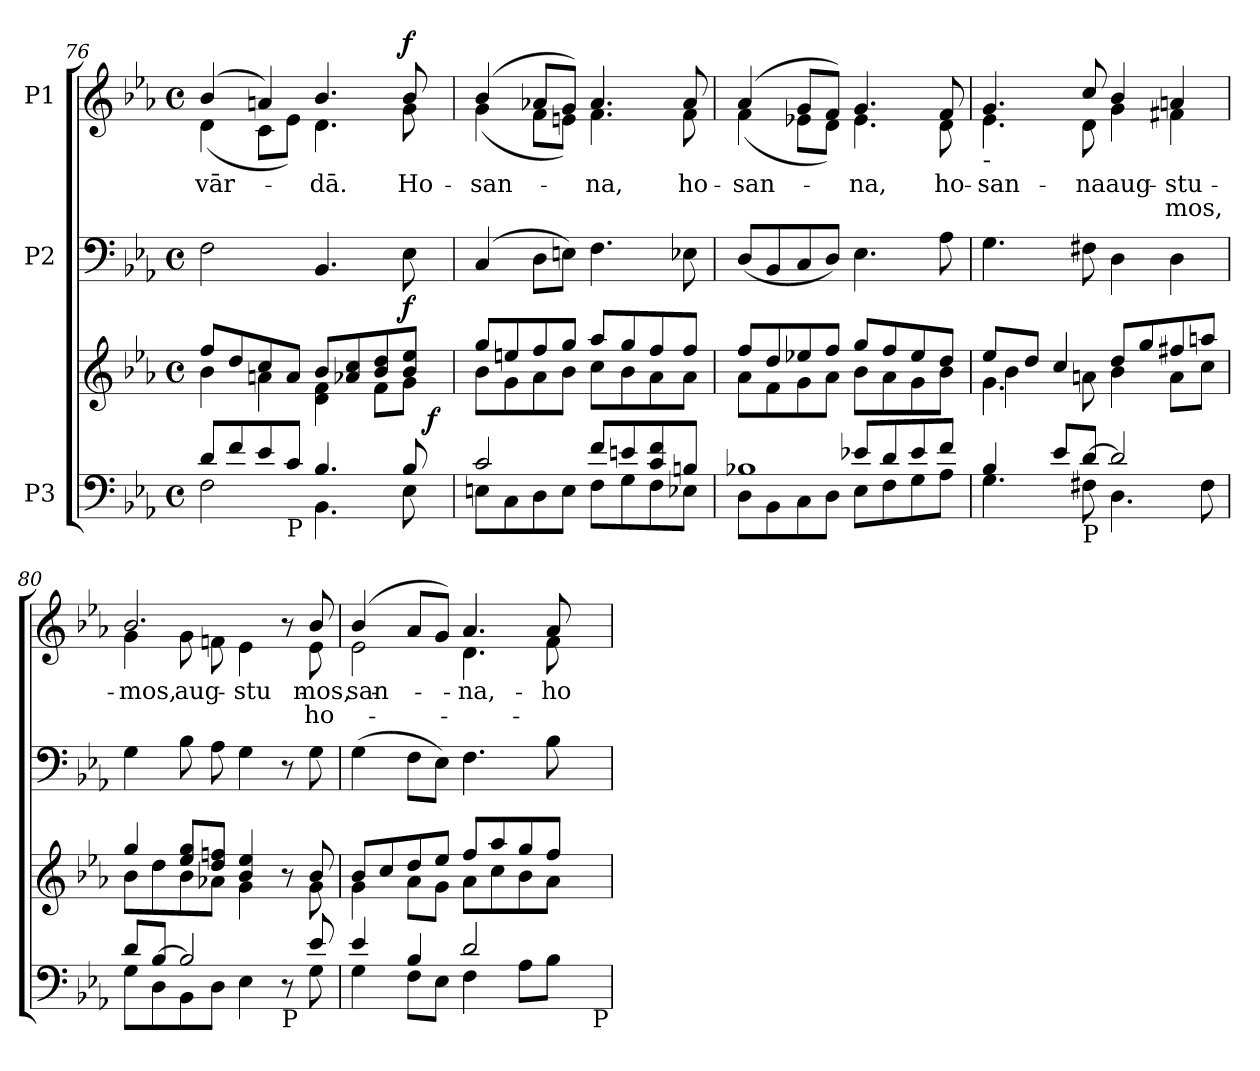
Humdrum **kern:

**kern	**kern	**dynam	**kern	**dynam	**kern	**text	**text	**dynam
*part3	*part3	*part3	*part2	*part2	*part1	*part1	*part1	*part1
*staff4	*staff3	*staff3/4	*staff2	*staff2	*staff1	*staff1	*staff1	*staff1
*I"P3	*	*	*I"P2	*	*I"P1	*	*	*
*clefF4	*clefG2	*	*clefF4	*	*clefG2	*	*	*
*k[b-e-a-]	*k[b-e-a-]	*	*k[b-e-a-]	*	*k[b-e-a-]	*	*	*
*E-:	*E-:	*	*E-:	*	*E-:	*	*	*
*M4/4	*M4/4	*	*M4/4	*	*M4/4	*	*	*
*met(c)	*met(c)	*	*met(c)	*	*met(c)	*	*	*
=76	=76	=76	=76	=76	=76	=76	=76	=76
*^	*^	*	*	*	*^	*	*	*
!	!	!	!	!	!	!	!	!	!LO:LY:b:color=#000000	!	!
*	*	*	*^	*	*	*	*	*	*	*	*
8di/L	2Fi\	8ffi/L	4b-i\	2ryy	.	2Fi\	.	(4b-i/	(4di\	vār-	.	.
8fi/	.	8ddi/	.	.	.	.	.	.	.	.	.	.
8e-i/	.	8cci/	4ani\	.	.	.	.	4ani/)	8ci\L	.	.	.
!LO:TX:b:t=P	!	!	!	!	!	!	!	!	!	!	!	!
8ci/J	.	8ai/J	.	.	.	.	.	.	8e-i\J)	.	.	.
!	!	!	!	!	!	!	!	!	!	!LO:LY:b:color=#000000	!	!
4.B-i/	4.BB-i\	8b-i/L	4di\ 4fi	4ryy	.	4.BB-i/	.	4.b-i/	4.di\	-dā.	.	.
.	.	8a-Xi/ 8cci	.	.	.	.	.	.	.	.	.	.
.	.	8b-i/ 8ddi	8fi\L	8ryy	.	.	.	.	.	.	.	.
!	!	!	!	!	!	!	!	!	!	!LO:LY:b:color=#000000	!	!
8B-i/	8E-i\	8b-i/ 8ee-iJ	8gi\J	32ryy	.	8E-i\	f	8b-i/	8gi\	Ho-	.	f
.	.	.	.	64ryy	.	.	.	.	.	.	.	.
.	.	.	.	256ryy	.	.	.	.	.	.	.	.
.	.	.	.	1024ryy	.	.	.	.	.	.	.	.
.	.	.	.	16ryy	f	.	.	.	.	.	.	.
.	.	.	.	128ryy	.	.	.	.	.	.	.	.
.	.	.	.	512.ryy	.	.	.	.	.	.	.	.
*	*	*	*v	*v	*	*	*	*	*	*	*	*
=77	=77	=77	=77	=77	=77	=77	=77	=77	=77	=77	=77
*	*	*	*^	*	*	*	*	*	*	*	*
!	!	!	!	!	!	!	!	!	!	!LO:LY:b:color=#000000	!	!
*	*	*	*v	*v	*	*	*	*	*	*	*	*
2ci/	8Eni\L	8ggi/L	8b-i\L	.	(4Ci/	.	(4b-i/	(4gi\	-san-	.	.
.	8Ci\	8eeni/	8gi\	.	.	.	.	.	.	.	.
.	8Di\	8ffi/	8a-i\	.	8Di\L	.	8a-Xi/L	8fi\L	.	.	.
.	8Ei\J	8ggi/J	8b-i\J	.	8Eni\J)	.	8gi/J)	8eni\J)	.	.	.
!	!	!	!	!	!	!	!	!	!LO:LY:b:color=#000000	!	!
8fi/L	8Fi\L	8aa-i/L	8cci\L	.	4.Fi\	.	4.a-i/	4.fi\	-na,	.	.
8eni/	8Gi\	8ggi/	8b-i\	.	.	.	.	.	.	.	.
8ci/ 8fi	8Fi\	8ffi/	8a-i\	.	.	.	.	.	.	.	.
!	!	!	!	!	!	!	!	!	!LO:LY:b:color=#000000	!	!
8Bni/J	8E-Xi\J	8ffi/J	8a-i\J	.	8E-Xi\	.	8a-i/	8fi\	ho-	.	.
=78	=78	=78	=78	=78	=78	=78	=78	=78	=78	=78	=78
*	*^	*	*	*	*	*	*	*	*	*	*
!	!	!	!	!	!	!	!	!	!	!LO:LY:b:color=#000000	!	!
2ryy	8Di\L	1B-Xi	8ffi/L	8a-i\L	.	(8Di/L	.	(4a-i/	(4fi\	-san-	.	.
.	8BB-i\	.	8ddi/	8fi\	.	8BB-i/	.	.	.	.	.	.
.	8Ci\	.	8ee-Xi/	8gi\	.	8Ci/	.	8gi/L	8e-Xi\L	.	.	.
.	8Di\J	.	8ffi/J	8a-i\J	.	8Di/J)	.	8fi/J)	8di\J)	.	.	.
!	!	!	!	!	!	!	!	!	!	!LO:LY:b:color=#000000	!	!
8e-Xi/L	8E-i\L	.	8ggi/L	8b-i\L	.	4.E-i\	.	4.gi/	4.e-i\	-na,	.	.
8di/	8Fi\	.	8ffi/	8a-i\	.	.	.	.	.	.	.	.
8e-i/	8Gi\	.	8ee-i/	8gi\	.	.	.	.	.	.	.	.
!	!	!	!	!	!	!	!	!	!	!LO:LY:b:color=#000000	!	!
8fi/J	8A-i\J	.	8ddi/J	8b-i\J	.	8A-i\	.	8fi/	8di\	ho-	.	.
*	*v	*v	*	*	*	*	*	*	*	*	*	*
!!LO:PB:g=z	!!
=79	=79	=79	=79	=79	=79	=79	=79	=79	=79	=79	=79
*	*	*	*^	*	*	*	*	*	*	*	*
!	!	!	!	!	!	!	!	!LO:TX:b:t=-	!	!	!	!
!	!	!	!	!	!	!	!	!	!	!LO:LY:b:color=#000000	!	!
4B-i/	4.Gi\	8ee-i/L	4.gi\	4b-i\	.	4.Gi\	.	4.gi/	4.e-i\	-san-	.	.
.	.	8ddi/J	.	.	.	.	.	.	.	.	.	.
8e-i/L	.	4cci/	.	4ryy	.	.	.	.	.	.	.	.
!LO:TX:b:t=P	!	!	!	!	!	!	!	!	!	!	!	!
!	!	!	!	!	!	!	!	!	!	!LO:LY:b:color=#000000	!	!
[>8di/J	8F#Xi\	.	8ani\	.	.	8F#Xi\	.	8cci/	8di\	-na	.	.
!	!	!	!	!	!	!	!	!	!	!LO:LY:a:color=#000000	!	!
!	!	!	!	!	!	!	!	!	!	!LO:LY:b:color=#000000	!	!
2di/]	4.Di\	8ddi/L	4b-i\	2ryy	.	4Di\	.	4b-i/	4gi\	aug-	.	.
.	.	8ggi/	.	.	.	.	.	.	.	.	.	.
!	!	!	!	!	!	!	!	!	!	!LO:LY:a:color=#000000	!LO:LY:a:color=#000000	!
!	!	!	!	!	!	!	!	!	!	!LO:LY:b:color=#000000	!	!
.	.	8ff#Xi/	8ai\L	.	.	4Di\	.	4ani/	4f#Xi\	-stu-	-mos,	.
.	8F#i\	8aani/J	8cci\J	.	.	.	.	.	.	.	.	.
*	*	*	*v	*v	*	*	*	*	*	*	*	*
=80	=80	=80	=80	=80	=80	=80	=80	=80	=80	=80	=80
!	!	!	!	!	!	!	!	!	!LO:LY:b:color=#000000	!	!
8di/L	8Gi\L	4ggi/	8b-i\L	.	4Gi\	.	2.b-i/	4gi\	-mos,	.	.
[>8B-i/J	8Di\	.	8ddi\	.	.	.	.	.	.	.	.
!	!	!	!	!	!	!	!	!	!LO:LY:b:color=#000000	!	!
2B-i/]	8BB-i\	8ee-i/ 8ggiL	8b-i\	.	8B-i\	.	.	8gi\	aug-	.	.
.	8Di\J	8ddi/ 8ffniJ	8a-Xi\J	.	8A-i\	.	.	8fni\	.	.	.
!	!	!	!	!	!	!	!	!	!LO:LY:b:color=#000000	!	!
.	4E-i\	4b-i/ 4ee-i	4gi\	.	4Gi\	.	.	4e-i\	-stu-	.	.
!LO:TX:b:t=P	!	!	!	!	!	!	!	!	!	!	!
8r	8ryy	8r	8ryy	.	8r	.	8r	8ryy	.	.	.
!	!	!	!	!	!	!	!	!	!LO:LY:b:color=#000000	!LO:LY:b:color=#000000	!
8e-i/	8Gi\	8b-i/	8gi\	.	8Gi\	.	8b-i/	8e-i\	-mos,	ho-	.
=81	=81	=81	=81	=81	=81	=81	=81	=81	=81	=81	=81
!	!	!	!	!	!	!	!	!	!LO:LY:b:color=#000000	!	!
*	*^	*	*	*	*	*	*	*	*	*	*
4e-i/	4Gi\	2ryy	8b-i/L	4gi\	.	(4Gi\	.	(4b-i/	2e-i\	-san-	.	.
.	.	.	8cci/	.	.	.	.	.	.	.	.	.
4B-i/	8Fi\L	.	8ddi/	8a-i\L	.	8Fi\L	.	8a-i/L	.	.	.	.
.	8E-i\J	.	8ee-i/J	8gi\J	.	8E-i\J)	.	8gi/J)	.	.	.	.
!	!	!	!	!	!	!	!	!	!	!LO:LY:b:color=#000000	!	!
2di/	4Fi\	4ryy	8ffi/L	8a-i\L	.	4.Fi\	.	4.a-i/	4.di\	-na,	.	.
.	.	.	8aa-i/	8cci\	.	.	.	.	.	.	.	.
.	8A-i\L	8ryy	8ggi/	8b-i\	.	.	.	.	.	.	.	.
!	!	!	!	!	!	!	!	!	!	!LO:LY:b:color=#000000	!	!
.	8B-i\J	16ryy	8ffi/J	8a-i\J	.	8B-i\	.	8a-i/	8fi\	ho-	.	.
.	.	32ryy	.	.	.	.	.	.	.	.	.	.
.	.	64ryy	.	.	.	.	.	.	.	.	.	.
.	.	128...ryy	.	.	.	.	.	.	.	.	.	.
!	!	!LO:TX:b:t=P	!	!	!	!	!	!	!	!	!	!
.	.	1024ryy	.	.	.	.	.	.	.	.	.	.
*v	*v	*v	*	*	*	*	*	*v	*v	*	*	*
*	*v	*v	*	*	*	*	*	*	*
=	=	=	=	=	=	=	=	=
*-	*-	*-	*-	*-	*-	*-	*-	*-
